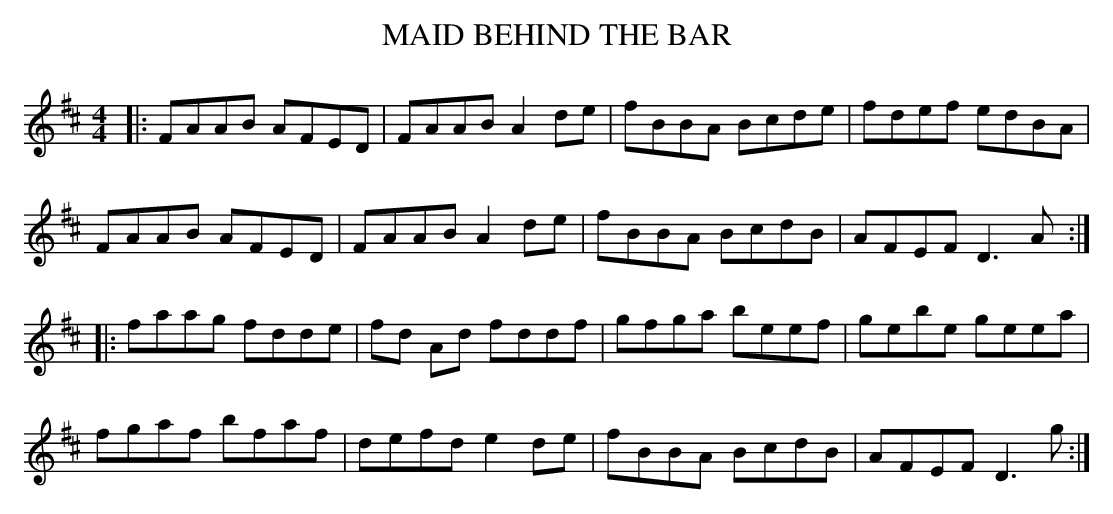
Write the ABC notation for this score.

X:1
T:MAID BEHIND THE BAR
M:4/4
L:1/8
K:Dmaj
K:Dmaj
|:FAAB AFED|FAAB A2de|fBBA Bcde|fdef edBA|
FAAB AFED|FAAB A2de|fBBA BcdB|AFEF D3A:|
|:faag fdde|fd Ad fddf|gfga beef|gebe geea|
fgaf bfaf|defd e2 de|fBBA BcdB|AFEF D3g:|
